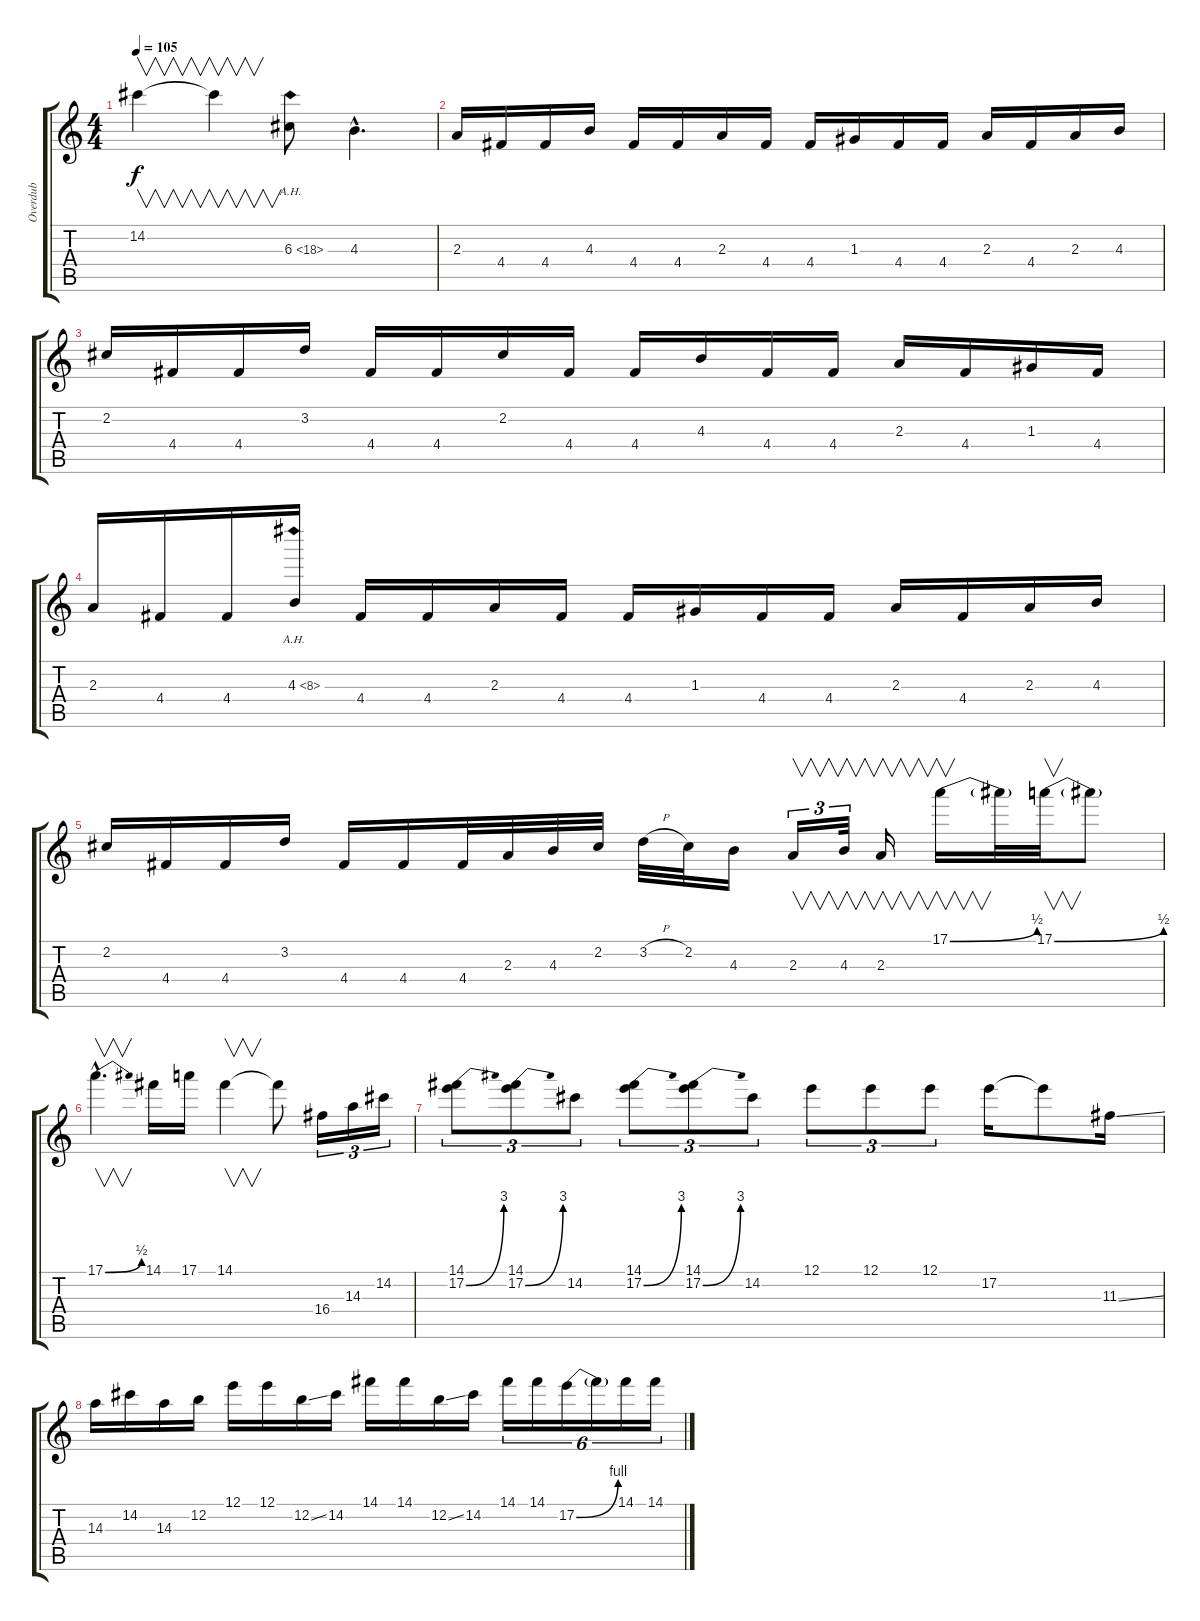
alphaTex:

\track ("Overdub" "Overdub") {instrument fretlessbass}
\staff {score tabs}
\tuning (E4 B3 G3 D3 A2 E2) {hide}
\ts (4 4)
\tempo 105
\clef g2
\ks c
14.2.4{v dy f} 14.2{t}.4{v} 6.3{ah 12}.8 4.3{hac}.4{d} |
2.3.16 4.4.16 4.4.16 4.3.16 4.4.16 4.4.16 2.3.16 4.4.16 4.4.16 1.3.16 4.4.16 4.4.16 2.3.16 4.4.16 2.3.16 4.3.16 |
2.2.16 4.4.16 4.4.16 3.2.16 4.4.16 4.4.16 2.2.16 4.4.16 4.4.16 4.3.16 4.4.16 4.4.16 2.3.16 4.4.16 1.3.16 4.4.16 |
2.3.16 4.4.16 4.4.16 4.3{ah 4}.16 4.4.16 4.4.16 2.3.16 4.4.16 4.4.16 1.3.16 4.4.16 4.4.16 2.3.16 4.4.16 2.3.16 4.3.16 |
2.2.16 4.4.16 4.4.16 3.2.16 4.4.16 4.4.16 4.4.32 2.3.32 4.3.32 2.2.32 3.2{h}.32 2.2.32 4.3.16 2.3.16{v tu (3 2)} 4.3.32{v tu (3 2)} 2.3.16{v} 17.1{be (bend 0 0 60 2)}.16{v} 17.1{t}.32 17.1{be (bend 0 0 60 2)}.32{v} 17.1{t}.8 |
17.1{be (bend 0 0 60 2) hac}.4{v d} 14.1.16 17.1.16 14.1.4{v} 14.1{t}.8 16.4.16{tu (3 2)} 14.3.16{tu (3 2)} 14.2.16{tu (3 2)} |
(14.1 17.2{be (bend 0 0 60 12)}).8{tu (3 2)} (14.1 17.2{be (bend 0 0 60 12)}).8{tu (3 2)} 14.2.8{tu (3 2)} (14.1 17.2{be (bend 0 0 60 12)}).8{tu (3 2)} (14.1 17.2{be (bend 0 0 60 12)}).8{tu (3 2)} 14.2.8{tu (3 2)} 12.1.8{tu (3 2)} 12.1.8{tu (3 2)} 12.1.8{tu (3 2)} 17.2.16 17.2{t}.8 11.3{ss}.16 |
14.3.16 14.2.16 14.3.16 12.2.16 12.1.16 12.1.16 12.2{ss}.16 14.2.16 14.1.16 14.1.16 12.2{ss}.16 14.2.16 14.1.16{tu (6 4)} 14.1.16{tu (6 4)} 17.2{be (bend 0 0 60 4)}.16{tu (6 4)} 17.2{t}.16{tu (6 4)} 14.1.16{tu (6 4)} 14.1.16{tu (6 4)}
